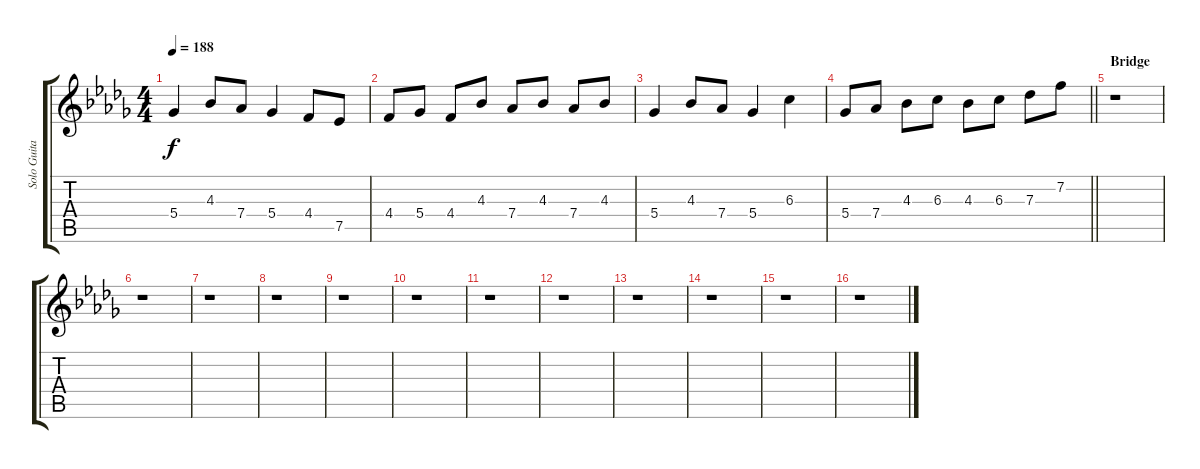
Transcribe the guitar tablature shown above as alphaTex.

\track ("Solo Guitar II" "Solo Guita") {instrument overdrivenguitar}
\staff {score tabs}
\tuning (Eb4 Bb3 Gb3 Db3 Ab2 Db2) {hide}
\ts (4 4)
\tempo 188
\clef g2
\ks db
5.4.4{dy f} 4.3.8 7.4.8 5.4.4 4.4.8 7.5.8 |
4.4.8 5.4.8 4.4.8 4.3.8 7.4.8 4.3.8 7.4.8 4.3.8 |
5.4.4 4.3.8 7.4.8 5.4.4 6.3.4 |
\barLineRight lightlight
5.4.8 7.4.8 4.3.8 6.3.8 4.3.8 6.3.8 7.3.8 7.2.8 |
\section ("" "Bridge")
r.1 |
r.1 |
r.1 |
r.1 |
r.1 |
r.1 |
r.1 |
r.1 |
r.1 |
r.1 |
r.1 |
r.1
